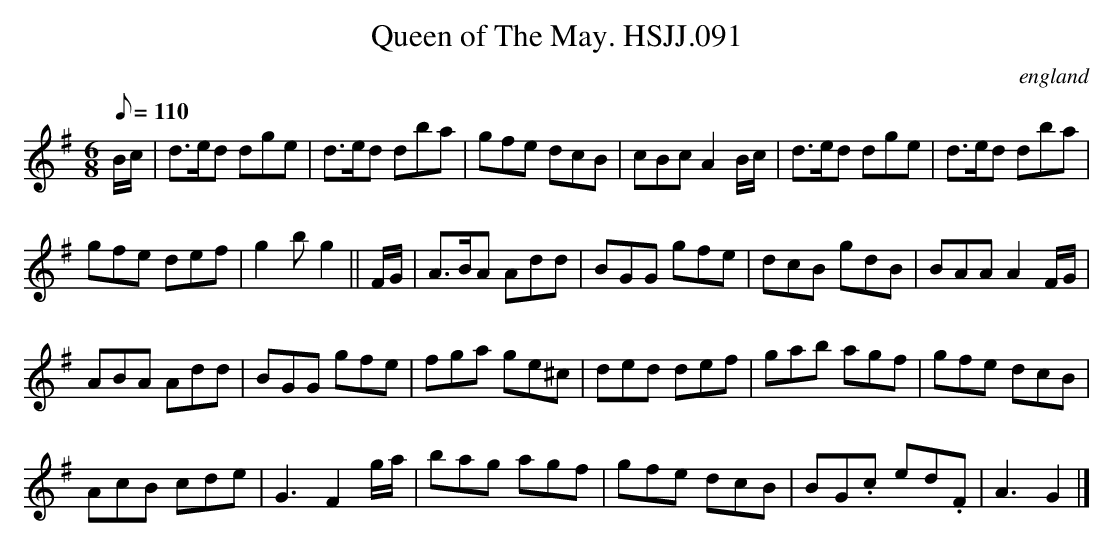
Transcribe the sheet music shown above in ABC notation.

X:1
T:Queen of The May. HSJJ.091
O:england
M:6/8
L:1/8
Q:110
K:G
B/c/|d>ed dge|d>ed dba|gfe dcB|cBcA2B/c/|d>ed dge|d>ed dba|
gfe def|g2bg2||F/G/|A>BA Add|BGG gfe|dcB gdB|BAAA2F/G/|
ABA Add|BGG gfe|fga ge^c|ded def|gab agf|gfe dcB|
AcB cde|G3F2g/a/|bag agf|gfe dcB|B-G.c e-d.F|A3G2|]
